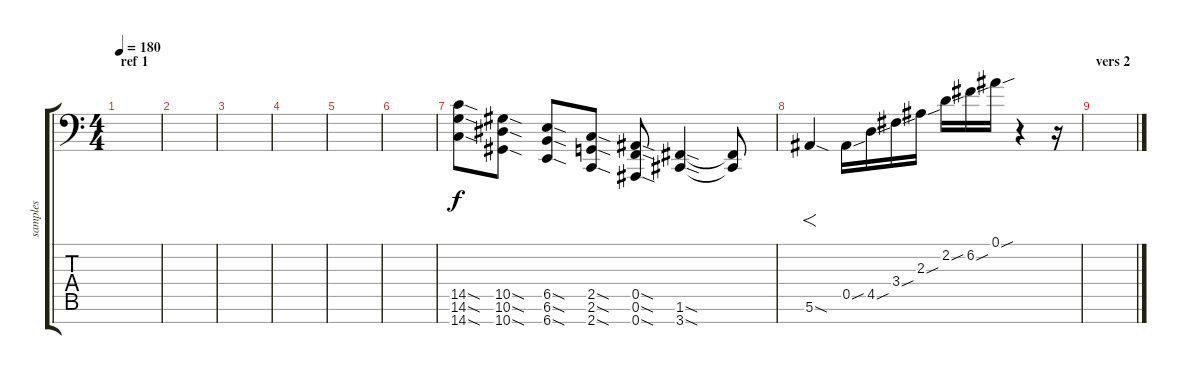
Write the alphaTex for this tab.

\track ("samples" "samples") {instrument lead2sawtooth}
\staff {score tabs}
\tuning (Bb4 C4 Ab3 Eb3 Bb2 F2 Bb1) {hide}
\ts (4 4)
\section ("" "ref 1")
\tempo 180
\clef f4
\ks c
|
|
|
|
|
|
(14.5{sod} 14.6{sod} 14.7{sod}).8{instrument overdrivenguitar} (10.5{sod} 10.6{sod} 10.7{sod}).8 (6.5{sod} 6.6{sod} 6.7{sod}).8 (2.5{sod} 2.6{sod} 2.7{sod}).8 (0.5{sod} 0.6{sod} 0.7{sod}).8 (1.6{sod} 3.7{sod}).4 (1.6{t} 3.7{t}).8 |
5.6{sod}.4{f instrument lead2sawtooth} 0.5{sou}.16 4.5{sou}.16 3.4{sou}.16 2.3{sou}.16 2.2{sou}.16 6.2{sou}.16 0.1{sou}.16 r.4 r.16 |
\section ("" "vers 2")
